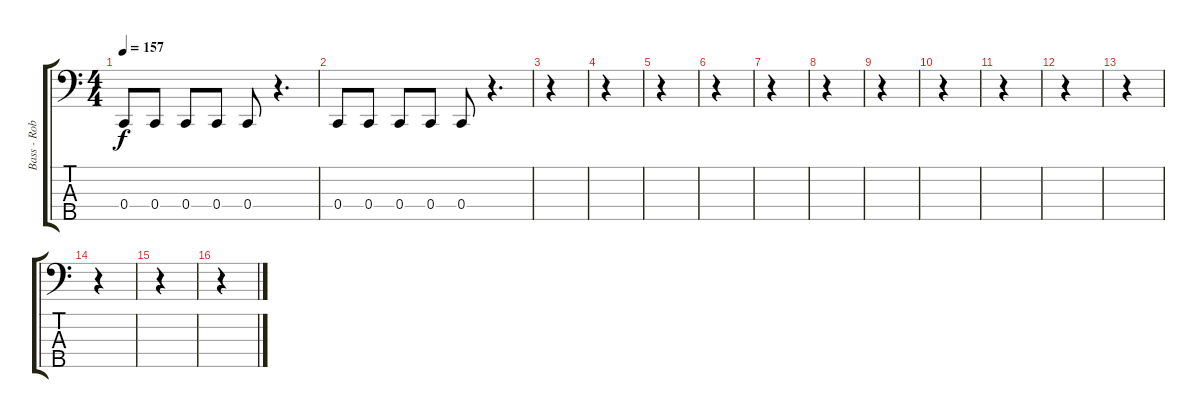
\track ("Bass - Rob Trujillo" "Bass - Rob") {instrument electricbasspick}
\staff {score tabs}
\tuning (F2 C2 G1 C1 A0) {hide}
\ts (4 4)
\tempo 157
\clef f4
\ks c
0.4.8{dy f} 0.4.8 0.4.8 0.4.8 0.4.8 r.4{d} |
0.4.8 0.4.8 0.4.8 0.4.8 0.4.8 r.4{d} |
r.4 |
r.4 |
r.4 |
r.4 |
r.4 |
r.4 |
r.4 |
r.4 |
r.4 |
r.4 |
r.4 |
r.4 |
r.4 |
r.4
